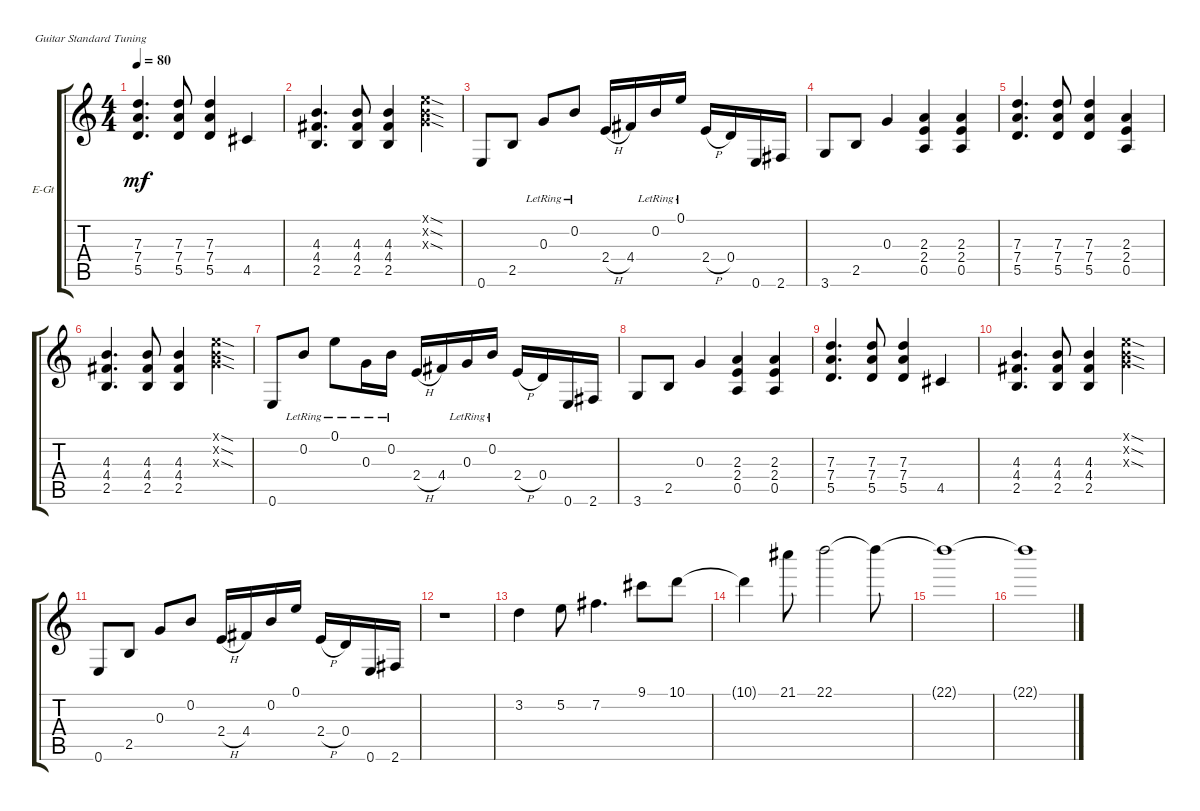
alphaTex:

\defaultSystemsLayout 4
\bracketExtendMode groupsimilarinstruments
\firstSystemTrackNameOrientation horizontal
\otherSystemsTrackNameOrientation horizontal
\track ("Nugent" "E-Gt") {instrument distortionguitar}
\staff {score tabs}
\tuning (E4 B3 G3 D3 A2 E2)
\ts (4 4)
\tempo 80
\clef g2
\ks c
(7.3 7.4 5.5).4{d dy mf} (7.3 7.4 5.5).8 (7.3 7.4 5.5).4 4.5.4 |
(4.3 4.4 2.5).4{d} (4.3 4.4 2.5).8 (4.3 4.4 2.5).4 (0.1{sod x} 0.2{sod x} 0.3{sod x}).4 |
0.6.8 2.5.8 0.3{lr}.8 0.2{lr}.8 2.4{h}.16 4.4.16 0.2{lr}.16 0.1{lr}.16 2.4{h}.16 0.4.16 0.6.16 2.6.16 |
3.6.8 2.5.8 0.3.4 (2.3 2.4 0.5).4 (2.3 2.4 0.5).4 |
(7.3 7.4 5.5).4{d} (7.3 7.4 5.5).8 (7.3 7.4 5.5).4 (2.3 2.4 0.5).4 |
(4.3 4.4 2.5).4{d} (4.3 4.4 2.5).8 (4.3 4.4 2.5).4 (0.1{sod x} 0.2{sod x} 0.3{sod x}).4 |
0.6.8 0.2{lr}.8 0.1{lr}.8 0.3{lr}.16 0.2{lr}.16 2.4{h}.16 4.4.16 0.3{lr}.16 0.2{lr}.16 2.4{h}.16 0.4.16 0.6.16 2.6.16 |
3.6.8 2.5.8 0.3.4 (2.3 2.4 0.5).4 (2.3 2.4 0.5).4 |
(7.3 7.4 5.5).4{d} (7.3 7.4 5.5).8 (7.3 7.4 5.5).4 4.5.4 |
(4.3 4.4 2.5).4{d} (4.3 4.4 2.5).8 (4.3 4.4 2.5).4 (0.1{sod x} 0.2{sod x} 0.3{sod x}).4 |
0.6.8 2.5.8 0.3.8 0.2.8 2.4{h}.16 4.4.16 0.2.16 0.1.16 2.4{h}.16 0.4.16 0.6.16 2.6.16 |
r.1 |
3.2.4 5.2.8 7.2.4{d} 9.1.8 10.1.8 |
10.1{t}.4 21.1.8 22.1.2 22.1{t}.8 |
22.1{t}.1 |
22.1{t}.1
